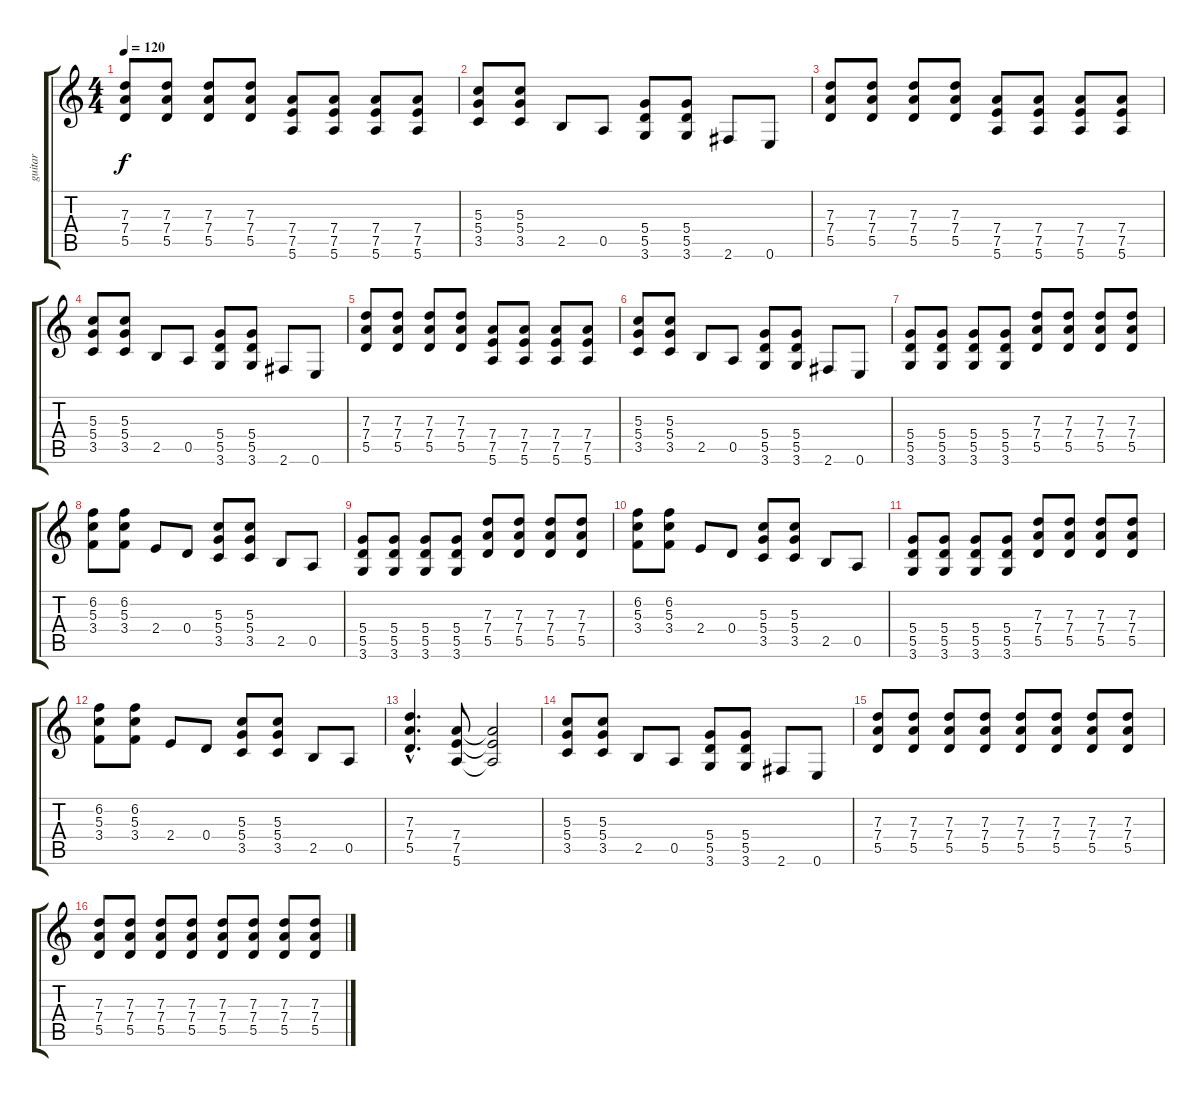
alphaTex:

\track ("guitar" "guitar") {instrument overdrivenguitar}
\staff {score tabs}
\tuning (E4 B3 G3 D3 A2 E2) {hide}
\ts (4 4)
\tempo 120
\clef g2
\ks c
(7.3 7.4 5.5).8{dy f} (7.3 7.4 5.5).8 (7.3 7.4 5.5).8 (7.3 7.4 5.5).8 (7.4 7.5 5.6).8 (7.4 7.5 5.6).8 (7.4 7.5 5.6).8 (7.4 7.5 5.6).8 |
(5.3 5.4 3.5).8 (5.3 5.4 3.5).8 2.5.8 0.5.8 (5.4 5.5 3.6).8 (5.4 5.5 3.6).8 2.6.8 0.6.8 |
(7.3 7.4 5.5).8 (7.3 7.4 5.5).8 (7.3 7.4 5.5).8 (7.3 7.4 5.5).8 (7.4 7.5 5.6).8 (7.4 7.5 5.6).8 (7.4 7.5 5.6).8 (7.4 7.5 5.6).8 |
(5.3 5.4 3.5).8 (5.3 5.4 3.5).8 2.5.8 0.5.8 (5.4 5.5 3.6).8 (5.4 5.5 3.6).8 2.6.8 0.6.8 |
(7.3 7.4 5.5).8 (7.3 7.4 5.5).8 (7.3 7.4 5.5).8 (7.3 7.4 5.5).8 (7.4 7.5 5.6).8 (7.4 7.5 5.6).8 (7.4 7.5 5.6).8 (7.4 7.5 5.6).8 |
(5.3 5.4 3.5).8 (5.3 5.4 3.5).8 2.5.8 0.5.8 (5.4 5.5 3.6).8 (5.4 5.5 3.6).8 2.6.8 0.6.8 |
(5.4 5.5 3.6).8 (5.4 5.5 3.6).8 (5.4 5.5 3.6).8 (5.4 5.5 3.6).8 (7.3 7.4 5.5).8 (7.3 7.4 5.5).8 (7.3 7.4 5.5).8 (7.3 7.4 5.5).8 |
(6.2 5.3 3.4).8 (6.2 5.3 3.4).8 2.4.8 0.4.8 (5.3 5.4 3.5).8 (5.3 5.4 3.5).8 2.5.8 0.5.8 |
(5.4 5.5 3.6).8 (5.4 5.5 3.6).8 (5.4 5.5 3.6).8 (5.4 5.5 3.6).8 (7.3 7.4 5.5).8 (7.3 7.4 5.5).8 (7.3 7.4 5.5).8 (7.3 7.4 5.5).8 |
(6.2 5.3 3.4).8 (6.2 5.3 3.4).8 2.4.8 0.4.8 (5.3 5.4 3.5).8 (5.3 5.4 3.5).8 2.5.8 0.5.8 |
(5.4 5.5 3.6).8 (5.4 5.5 3.6).8 (5.4 5.5 3.6).8 (5.4 5.5 3.6).8 (7.3 7.4 5.5).8 (7.3 7.4 5.5).8 (7.3 7.4 5.5).8 (7.3 7.4 5.5).8 |
(6.2 5.3 3.4).8 (6.2 5.3 3.4).8 2.4.8 0.4.8 (5.3 5.4 3.5).8 (5.3 5.4 3.5).8 2.5.8 0.5.8 |
(7.3{hac} 7.4{hac} 5.5{hac}).4{d} (7.4 7.5 5.6).8 (7.4{t} 7.5{t} 5.6{t}).2 |
(5.3 5.4 3.5).8 (5.3 5.4 3.5).8 2.5.8 0.5.8 (5.4 5.5 3.6).8 (5.4 5.5 3.6).8 2.6.8 0.6.8 |
(7.3 7.4 5.5).8 (7.3 7.4 5.5).8 (7.3 7.4 5.5).8 (7.3 7.4 5.5).8 (7.3 7.4 5.5).8 (7.3 7.4 5.5).8 (7.3 7.4 5.5).8 (7.3 7.4 5.5).8 |
(7.3 7.4 5.5).8 (7.3 7.4 5.5).8 (7.3 7.4 5.5).8 (7.3 7.4 5.5).8 (7.3 7.4 5.5).8 (7.3 7.4 5.5).8 (7.3 7.4 5.5).8 (7.3 7.4 5.5).8
